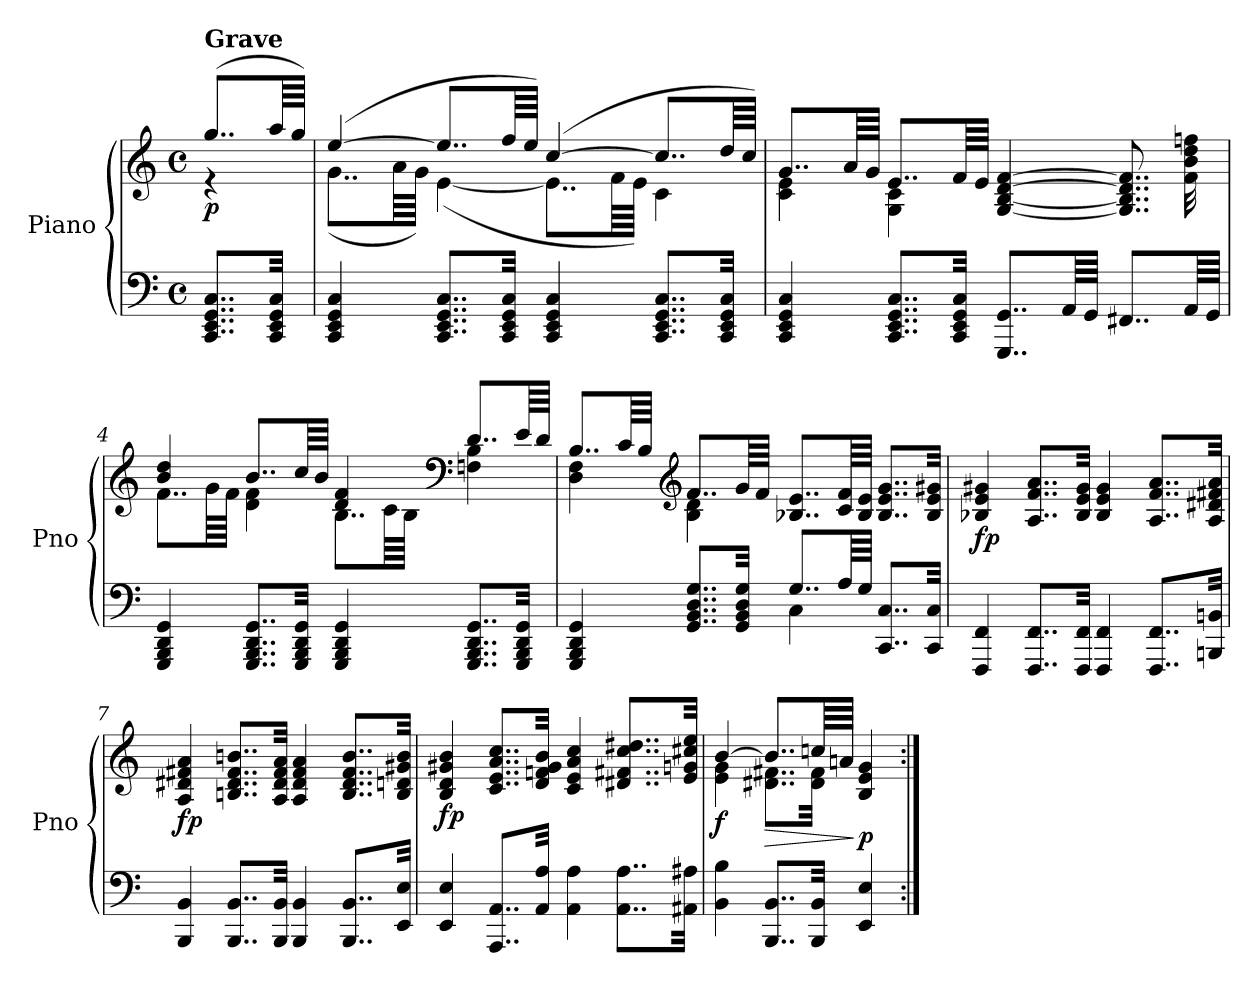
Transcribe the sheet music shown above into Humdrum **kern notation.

**kern	**kern	**dynam
*part1	*part1	*part1
*staff2	*staff1	*staff1/2
*I"Piano	*	*
*I'Pno	*	*
*clefF4	*clefG2	*
*k[]	*k[]	*
*M4/4	*M4/4	*
*met(c)	*met(c)	*
*MM36	*MM36	*
=1	=1	=1
*	*^	*
!	!LO:TX:a:B:t=Grave	!	!
!	!	!	!LO:DY:b
8..CC/ 8..EE/ 8..GG/ 8..C/L	(>8..gg/L	4r	p
32CC/ 32EE/ 32GG/ 32C/Jkk	64aa/LLL	.	.
.	64gg/JJJJ)	.	.
=2	=2	=2	=2
4CC/ 4EE/ 4GG/ 4C/	(>[4ee/	(<8..g\L	.
.	.	64a\LLL	.
.	.	64g\JJJJ)	.
8..CC/ 8..EE/ 8..GG/ 8..C/L	8..ee/L]	(<[4e\	.
32CC/ 32EE/ 32GG/ 32C/Jkk	64ff/LLL	.	.
.	64ee/JJJJ)	.	.
4CC/ 4EE/ 4GG/ 4C/	(>[4cc/	8..e\L]	.
.	.	64f\LLL	.
.	.	64e\JJJJ)	.
8..CC/ 8..EE/ 8..GG/ 8..C/L	8..cc/L]	4c\	.
32CC/ 32EE/ 32GG/ 32C/Jkk	64dd/LLL	.	.
.	64cc/JJJJ)	.	.
=3	=3	=3	=3
4CC/ 4EE/ 4GG/ 4C/	8..g/L	4c\ 4e\	.
.	64a/LLL	.	.
.	64g/JJJJ	.	.
8..CC/ 8..EE/ 8..GG/ 8..C/L	8..e/L	4G\ 4c\	.
32CC/ 32EE/ 32GG/ 32C/Jkk	64f/LLL	.	.
.	64e/JJJJ	.	.
8..GGG/ 8..GG/L	[4G/ [4B/ [4d/ [4f/	2ryy	.
64AA/LLL	.	.	.
64GG/JJJJ	.	.	.
8..FF#X/L	8..G/] 8..B/] 8..d/] 8..f/]	.	.
64AA/LLL	32f\ 32b\ 32dd\ 32ffni\	.	.
64GG/JJJJ	.	.	.
!!LO:LB:g=z	!!
=4	=4	=4	=4
4GGG/ 4BBB/ 4DD/ 4GG/	4b/ 4dd/	8..f\L	.
.	.	64g\LLL	.
.	.	64f\JJJJ	.
8..GGG/ 8..BBB/ 8..DD/ 8..GG/L	8..b/L	4d\ 4f\	.
32GGG/ 32BBB/ 32DD/ 32GG/Jkk	64cc/LLL	.	.
.	64b/JJJJ	.	.
4GGG/ 4BBB/ 4DD/ 4GG/	4d/ 4f/	8..B\L	.
.	.	64c\LLL	.
.	.	64B\JJJJ	.
*	*clefF4	*	*
8..GGG/ 8..BBB/ 8..DD/ 8..GG/L	8..d/L	4Fni\ 4B\	.
32GGG/ 32BBB/ 32DD/ 32GG/Jkk	64e/LLL	.	.
.	64d/JJJJ	.	.
=5	=5	=5	=5
*^	*	*	*
4GGG/ 4BBB/ 4DD/ 4GG/	2ryy	8..B/L	4D\ 4F\	.
.	.	64c/LLL	.	.
.	.	64B/JJJJ	.	.
*	*	*clefG2	*	*
8..GG/ 8..BB/ 8..D/ 8..G/L	.	8..f/L	4B\ 4d\	.
32GG/ 32BB/ 32D/ 32G/Jkk	.	64g/LLL	.	.
.	.	64f/JJJJ	.	.
8..G/L	4C\	8..B-X/ 8..e/L	2ryy	.
64A/LLL	.	64c/ 64f/LLL	.	.
64G/JJJJ	.	64B-/ 64e/JJJJ	.	.
8..CC/ 8..C/L	4ryy	8..B-/ 8..e/ 8..g/L	.	.
32CC/ 32C/Jkk	.	32B-/ 32e/ 32g#X/Jkk	.	.
*v	*v	*	*	*
*	*v	*v	*
!!LO:LB:g=z
=6	=6	=6
!	!	!LO:DY:b
4FFF/ 4FF/	4B-X/ 4e/ 4g#X/	fp
8..FFF/ 8..FF/L	8..A/ 8..f/ 8..a/L	.
32FFF/ 32FF/Jkk	32B-/ 32e/ 32g#/Jkk	.
4FFF/ 4FF/	4B-/ 4e/ 4g#/	.
8..FFF/ 8..FF/L	8..A/ 8..f/ 8..a/L	.
32BBBni/ 32BBni/Jkk	32A/ 32d#X/ 32f#X/ 32a/Jkk	.
=7	=7	=7
!	!	!LO:DY:b
4BBB/ 4BB/	4A/ 4d#X/ 4f#X/ 4a/	fp
8..BBB/ 8..BB/L	8..Bni/ 8..d#/ 8..f#/ 8..bni/L	.
32BBB/ 32BB/Jkk	32A/ 32d#/ 32f#/ 32a/Jkk	.
4BBB/ 4BB/	4A/ 4d#/ 4f#/ 4a/	.
8..BBB/ 8..BB/L	8..B/ 8..d#/ 8..f#/ 8..b/L	.
32EE/ 32E/Jkk	32B/ 32dn/ 32g#X/ 32b/Jkk	.
=8	=8	=8
!	!	!LO:DY:b
4EE/ 4E/	4B/ 4d/ 4g#X/ 4b/	fp
8..AAA/ 8..AA/L	8..c/ 8..e/ 8..a/ 8..cc/L	.
32AA/ 32A/Jkk	32d/ 32fni/ 32g#/ 32b/Jkk	.
4AA\ 4A\	4c/ 4e/ 4a/ 4cc/	.
8..AA\ 8..A\L	8..d#X/ 8..f#X/ 8..cc/ 8..dd#X/L	.
32AA#X\ 32A#X\Jkk	32e/ 32gn/ 32cc#X/ 32ee/Jkk	.
!!LO:LB:g=z
=9	=9	=9
*	*^	*
!	!	!	!LO:DY:b
4BB\ 4B\	[4b/	4e\ 4g\	f
!	!	!	!LO:HP:b
8..BBB/ 8..BB/L	8..b/L]	8..d#X\ 8..f#X\L	>
32BBB/ 32BB/Jkk	64ccni/LLL	32d#\ 32f#\Jkk	.
.	64ani/JJJJ	.	.
!	!	!	!LO:DY:n=1:b
4EE/ 4E/	4B/ 4e/ 4g/	4ryy	] p
*	*v	*v	*
=:|!	=:|!	=:|!
*-	*-	*-
